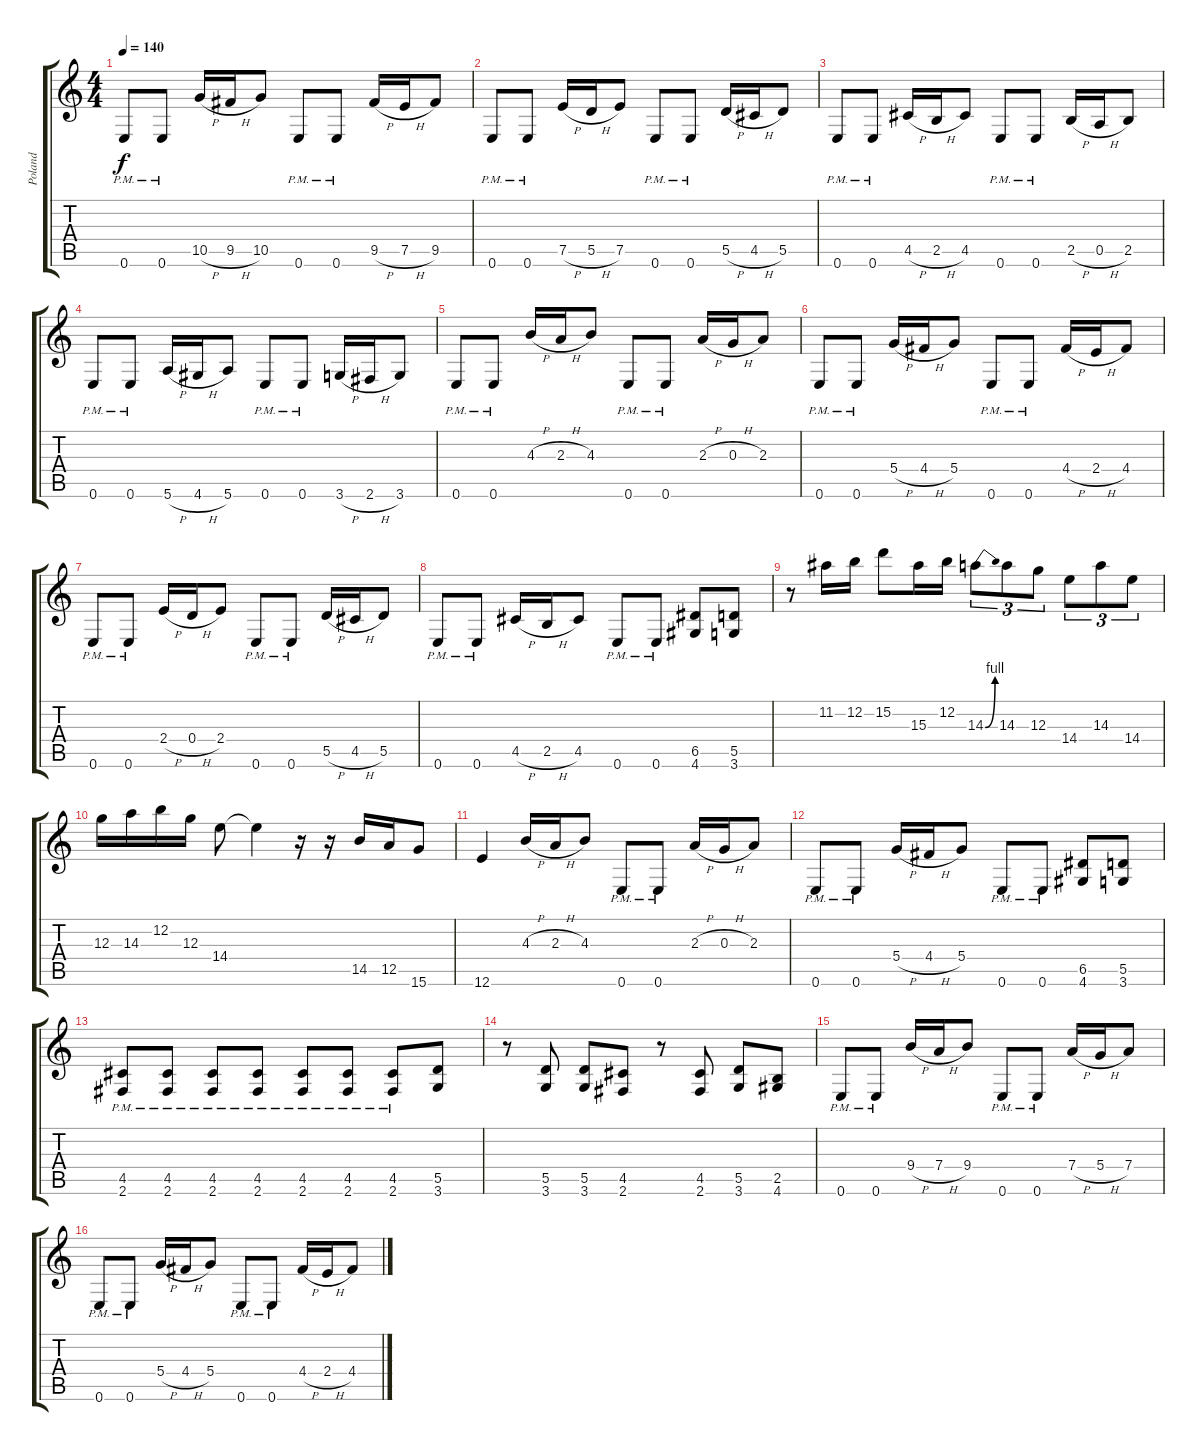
\track ("Poland" "Poland") {instrument distortionguitar}
\staff {score tabs}
\tuning (E4 B3 G3 D3 A2 E2) {hide}
\ts (4 4)
\tempo 140
\clef g2
\ks c
0.6{pm}.8{dy f} 0.6{pm}.8 10.5{h}.16 9.5{h}.16 10.5.8 0.6{pm}.8 0.6{pm}.8 9.5{h}.16 7.5{h}.16 9.5.8 |
0.6{pm}.8 0.6{pm}.8 7.5{h}.16 5.5{h}.16 7.5.8 0.6{pm}.8 0.6{pm}.8 5.5{h}.16 4.5{h}.16 5.5.8 |
0.6{pm}.8 0.6{pm}.8 4.5{h}.16 2.5{h}.16 4.5.8 0.6{pm}.8 0.6{pm}.8 2.5{h}.16 0.5{h}.16 2.5.8 |
0.6{pm}.8 0.6{pm}.8 5.6{h}.16 4.6{h}.16 5.6.8 0.6{pm}.8 0.6{pm}.8 3.6{h}.16 2.6{h}.16 3.6.8 |
0.6{pm}.8 0.6{pm}.8 4.3{h}.16 2.3{h}.16 4.3.8 0.6{pm}.8 0.6{pm}.8 2.3{h}.16 0.3{h}.16 2.3.8 |
0.6{pm}.8 0.6{pm}.8 5.4{h}.16 4.4{h}.16 5.4.8 0.6{pm}.8 0.6{pm}.8 4.4{h}.16 2.4{h}.16 4.4.8 |
0.6{pm}.8 0.6{pm}.8 2.4{h}.16 0.4{h}.16 2.4.8 0.6{pm}.8 0.6{pm}.8 5.5{h}.16 4.5{h}.16 5.5.8 |
0.6{pm}.8 0.6{pm}.8 4.5{h}.16 2.5{h}.16 4.5.8 0.6{pm}.8 0.6{pm}.8 (6.5 4.6).8 (5.5 3.6).8 |
r.8 11.2.16 12.2.16 15.2.8 15.3.16 12.2.16 14.3{be (bend 0 0 60 4)}.8{tu (3 2)} 14.3.8{tu (3 2)} 12.3.8{tu (3 2)} 14.4.8{tu (3 2)} 14.3.8{tu (3 2)} 14.4.8{tu (3 2)} |
12.3.16 14.3.16 12.2.16 12.3.16 14.4.8 14.4{t}.4 r.16 r.16 14.5.16 12.5.16 15.6.8 |
12.6.4 4.3{h}.16 2.3{h}.16 4.3.8 0.6{pm}.8 0.6{pm}.8 2.3{h}.16 0.3{h}.16 2.3.8 |
0.6{pm}.8 0.6{pm}.8 5.4{h}.16 4.4{h}.16 5.4.8 0.6{pm}.8 0.6{pm}.8 (6.5 4.6).8 (5.5 3.6).8 |
(4.5{pm} 2.6{pm}).8{volume 13} (4.5{pm} 2.6{pm}).8 (4.5{pm} 2.6{pm}).8 (4.5{pm} 2.6{pm}).8 (4.5{pm} 2.6{pm}).8 (4.5{pm} 2.6{pm}).8 (4.5{pm} 2.6{pm}).8 (5.5 3.6).8 |
r.8 (5.5 3.6).8 (5.5 3.6).8 (4.5 2.6).8 r.8 (4.5 2.6).8 (5.5 3.6).8 (2.5 4.6).8 |
0.6{pm}.8 0.6{pm}.8 9.4{h}.16 7.4{h}.16 9.4.8 0.6{pm}.8 0.6{pm}.8 7.4{h}.16 5.4{h}.16 7.4.8 |
0.6{pm}.8 0.6{pm}.8 5.4{h}.16 4.4{h}.16 5.4.8 0.6{pm}.8 0.6{pm}.8 4.4{h}.16 2.4{h}.16 4.4.8
